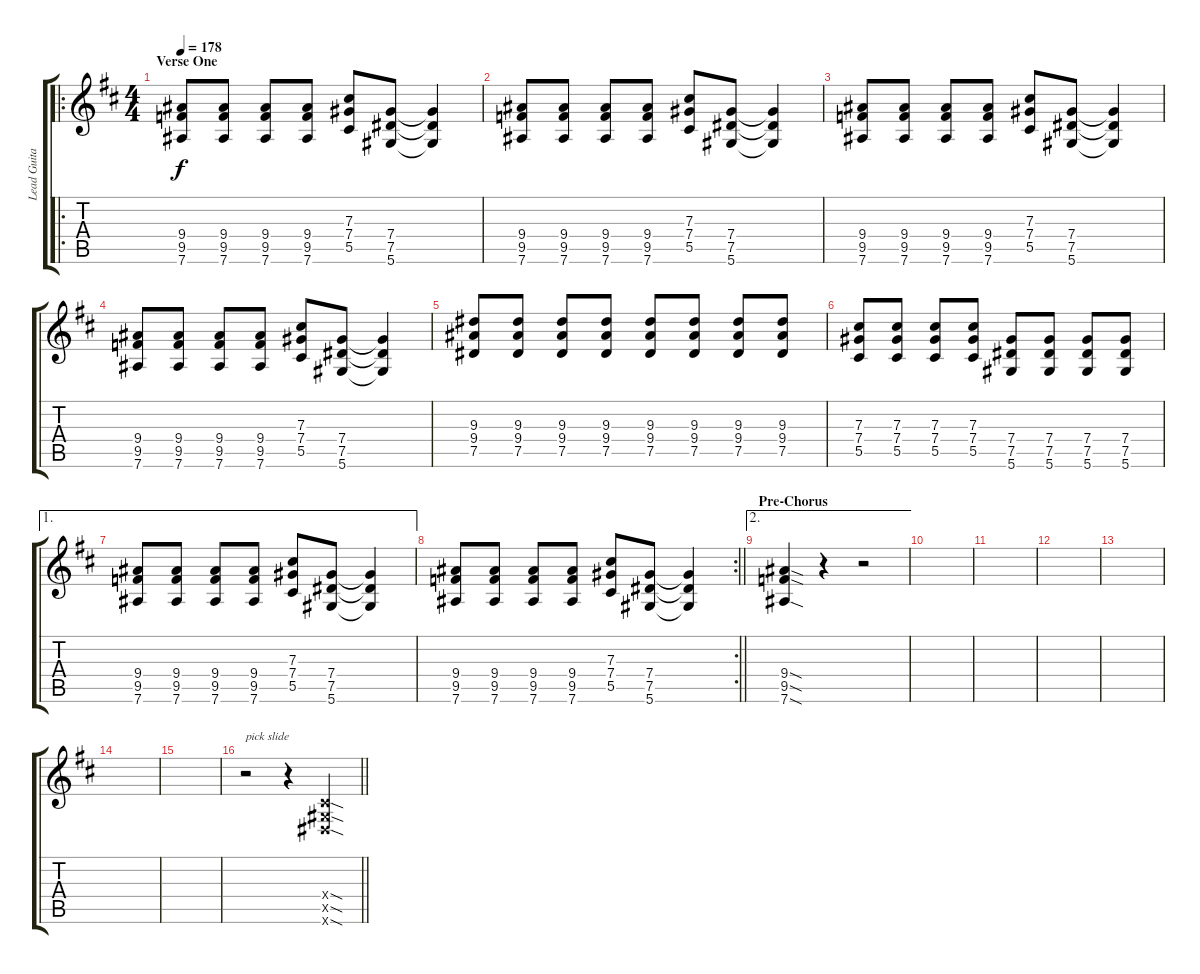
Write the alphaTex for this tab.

\track ("Lead Guitar" "Lead Guita") {instrument distortionguitar}
\staff {score tabs}
\tuning (Eb4 Bb3 Gb3 Db3 Ab2 Eb2) {hide}
\ro
\ts (4 4)
\section ("" "Verse One")
\tempo 178
\clef g2
\ks bminor
(9.4 9.5 7.6).8{dy f} (9.4 9.5 7.6).8 (9.4 9.5 7.6).8 (9.4 9.5 7.6).8 (7.3 7.4 5.5).8 (7.4 7.5 5.6).8 (7.4{t} 7.5{t} 5.6{t}).4 |
(9.4 9.5 7.6).8 (9.4 9.5 7.6).8 (9.4 9.5 7.6).8 (9.4 9.5 7.6).8 (7.3 7.4 5.5).8 (7.4 7.5 5.6).8 (7.4{t} 7.5{t} 5.6{t}).4 |
(9.4 9.5 7.6).8 (9.4 9.5 7.6).8 (9.4 9.5 7.6).8 (9.4 9.5 7.6).8 (7.3 7.4 5.5).8 (7.4 7.5 5.6).8 (7.4{t} 7.5{t} 5.6{t}).4 |
(9.4 9.5 7.6).8 (9.4 9.5 7.6).8 (9.4 9.5 7.6).8 (9.4 9.5 7.6).8 (7.3 7.4 5.5).8 (7.4 7.5 5.6).8 (7.4{t} 7.5{t} 5.6{t}).4 |
(9.3 9.4 7.5).8 (9.3 9.4 7.5).8 (9.3 9.4 7.5).8 (9.3 9.4 7.5).8 (9.3 9.4 7.5).8 (9.3 9.4 7.5).8 (9.3 9.4 7.5).8 (9.3 9.4 7.5).8 |
(7.3 7.4 5.5).8 (7.3 7.4 5.5).8 (7.3 7.4 5.5).8 (7.3 7.4 5.5).8 (7.4 7.5 5.6).8 (7.4 7.5 5.6).8 (7.4 7.5 5.6).8 (7.4 7.5 5.6).8 |
\ae 1
(9.4 9.5 7.6).8 (9.4 9.5 7.6).8 (9.4 9.5 7.6).8 (9.4 9.5 7.6).8 (7.3 7.4 5.5).8 (7.4 7.5 5.6).8 (7.4{t} 7.5{t} 5.6{t}).4 |
\rc 2
\barLineRight lightlight
(9.4 9.5 7.6).8 (9.4 9.5 7.6).8 (9.4 9.5 7.6).8 (9.4 9.5 7.6).8 (7.3 7.4 5.5).8 (7.4 7.5 5.6).8 (7.4{t} 7.5{t} 5.6{t}).4 |
\ae 2
\section ("" "Pre-Chorus")
(9.4{sod} 9.5{sod} 7.6{sod}).4 r.4 r.2 |
|
|
|
|
|
|
\barLineRight lightlight
r.2{txt "pick slide"} r.4 (0.4{sod x} 0.5{sod x} 0.6{sod x}).4
